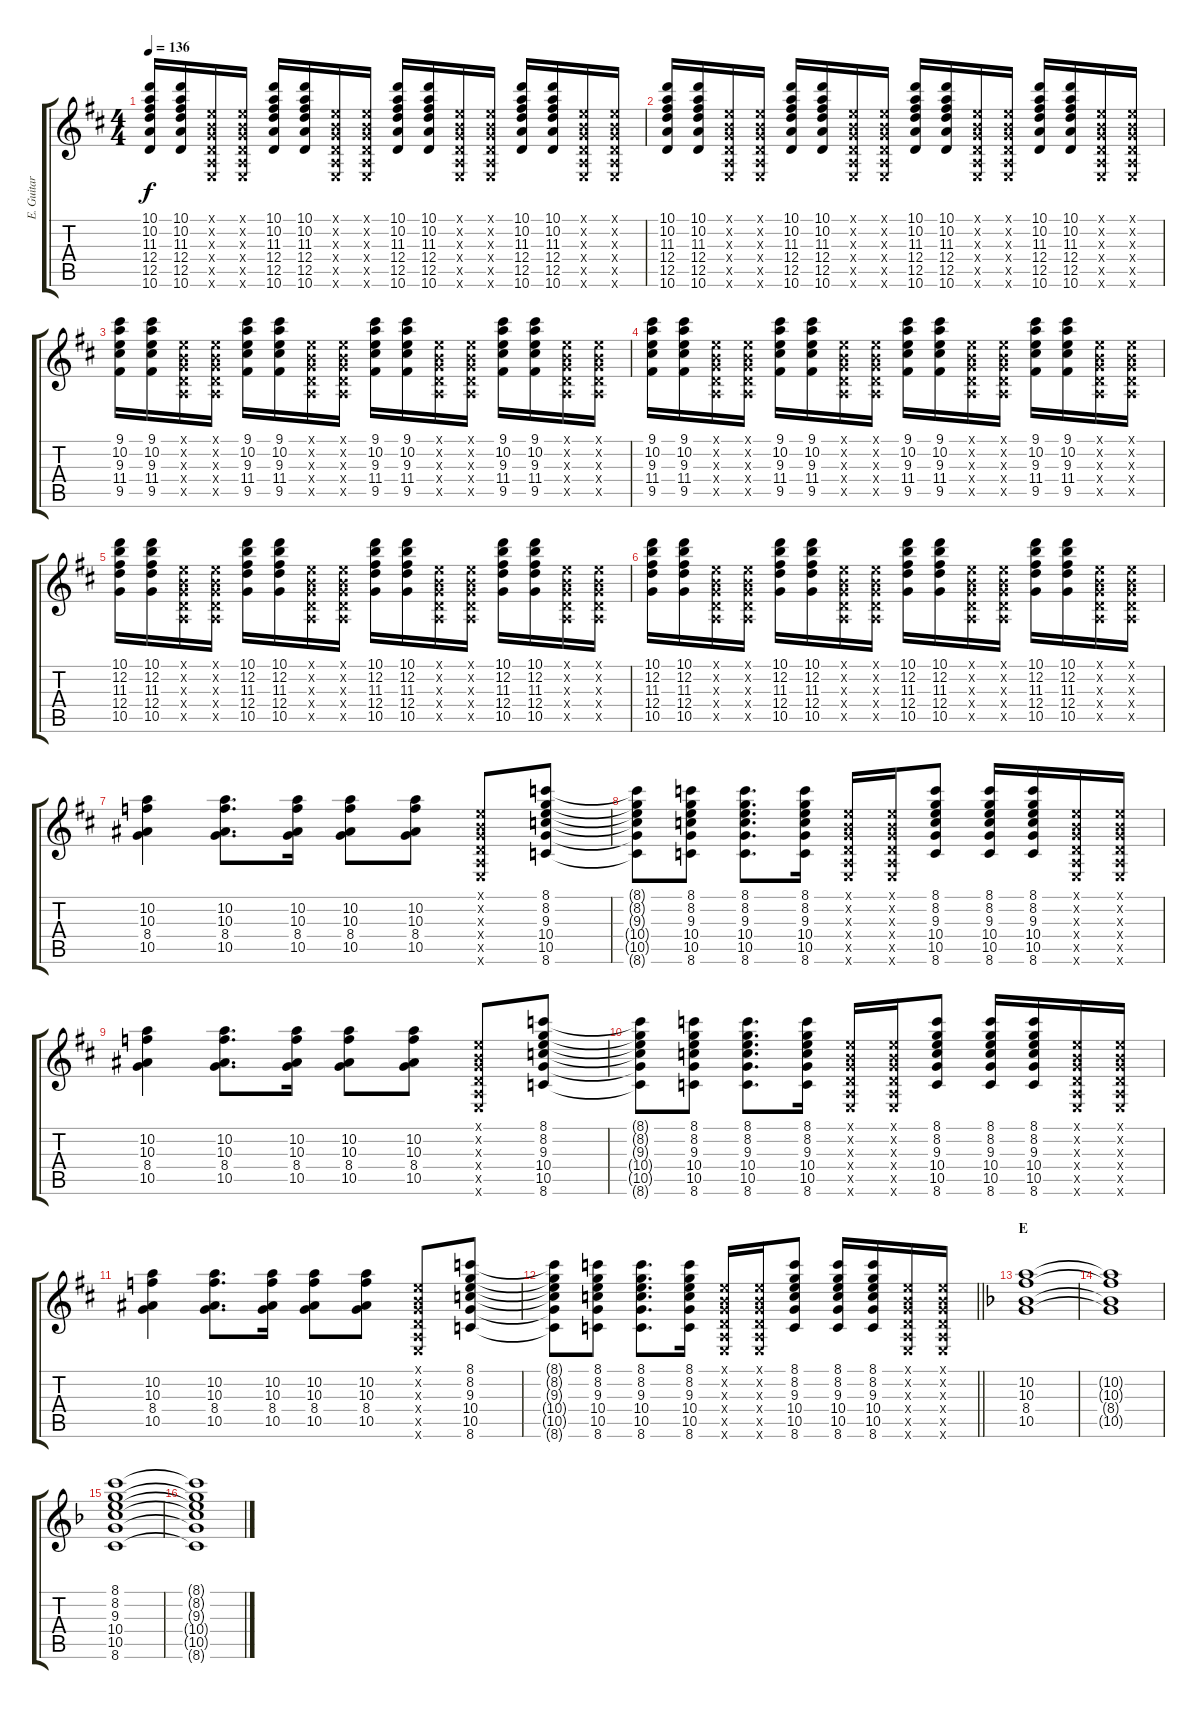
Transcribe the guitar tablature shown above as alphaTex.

\track ("E. Guitar III" "E. Guitar ") {instrument overdrivenguitar}
\staff {score tabs}
\tuning (E4 B3 G3 D3 A2 E2) {hide}
\ts (4 4)
\tempo 136
\clef g2
\ks d
(10.1 10.2 11.3 12.4 12.5 10.6).16{dy f} (10.1 10.2 11.3 12.4 12.5 10.6).16 (0.1{x} 0.2{x} 0.3{x} 0.4{x} 0.5{x} 0.6{x}).16 (0.1{x} 0.2{x} 0.3{x} 0.4{x} 0.5{x} 0.6{x}).16 (10.1 10.2 11.3 12.4 12.5 10.6).16 (10.1 10.2 11.3 12.4 12.5 10.6).16 (0.1{x} 0.2{x} 0.3{x} 0.4{x} 0.5{x} 0.6{x}).16 (0.1{x} 0.2{x} 0.3{x} 0.4{x} 0.5{x} 0.6{x}).16 (10.1 10.2 11.3 12.4 12.5 10.6).16 (10.1 10.2 11.3 12.4 12.5 10.6).16 (0.1{x} 0.2{x} 0.3{x} 0.4{x} 0.5{x} 0.6{x}).16 (0.1{x} 0.2{x} 0.3{x} 0.4{x} 0.5{x} 0.6{x}).16 (10.1 10.2 11.3 12.4 12.5 10.6).16 (10.1 10.2 11.3 12.4 12.5 10.6).16 (0.1{x} 0.2{x} 0.3{x} 0.4{x} 0.5{x} 0.6{x}).16 (0.1{x} 0.2{x} 0.3{x} 0.4{x} 0.5{x} 0.6{x}).16 |
(10.1 10.2 11.3 12.4 12.5 10.6).16 (10.1 10.2 11.3 12.4 12.5 10.6).16 (0.1{x} 0.2{x} 0.3{x} 0.4{x} 0.5{x} 0.6{x}).16 (0.1{x} 0.2{x} 0.3{x} 0.4{x} 0.5{x} 0.6{x}).16 (10.1 10.2 11.3 12.4 12.5 10.6).16 (10.1 10.2 11.3 12.4 12.5 10.6).16 (0.1{x} 0.2{x} 0.3{x} 0.4{x} 0.5{x} 0.6{x}).16 (0.1{x} 0.2{x} 0.3{x} 0.4{x} 0.5{x} 0.6{x}).16 (10.1 10.2 11.3 12.4 12.5 10.6).16 (10.1 10.2 11.3 12.4 12.5 10.6).16 (0.1{x} 0.2{x} 0.3{x} 0.4{x} 0.5{x} 0.6{x}).16 (0.1{x} 0.2{x} 0.3{x} 0.4{x} 0.5{x} 0.6{x}).16 (10.1 10.2 11.3 12.4 12.5 10.6).16 (10.1 10.2 11.3 12.4 12.5 10.6).16 (0.1{x} 0.2{x} 0.3{x} 0.4{x} 0.5{x} 0.6{x}).16 (0.1{x} 0.2{x} 0.3{x} 0.4{x} 0.5{x} 0.6{x}).16 |
(9.1 10.2 9.3 11.4 9.5).16 (9.1 10.2 9.3 11.4 9.5).16 (0.1{x} 0.2{x} 0.3{x} 0.4{x} 0.5{x}).16 (0.1{x} 0.2{x} 0.3{x} 0.4{x} 0.5{x}).16 (9.1 10.2 9.3 11.4 9.5).16 (9.1 10.2 9.3 11.4 9.5).16 (0.1{x} 0.2{x} 0.3{x} 0.4{x} 0.5{x}).16 (0.1{x} 0.2{x} 0.3{x} 0.4{x} 0.5{x}).16 (9.1 10.2 9.3 11.4 9.5).16 (9.1 10.2 9.3 11.4 9.5).16 (0.1{x} 0.2{x} 0.3{x} 0.4{x} 0.5{x}).16 (0.1{x} 0.2{x} 0.3{x} 0.4{x} 0.5{x}).16 (9.1 10.2 9.3 11.4 9.5).16 (9.1 10.2 9.3 11.4 9.5).16 (0.1{x} 0.2{x} 0.3{x} 0.4{x} 0.5{x}).16 (0.1{x} 0.2{x} 0.3{x} 0.4{x} 0.5{x}).16 |
(9.1 10.2 9.3 11.4 9.5).16 (9.1 10.2 9.3 11.4 9.5).16 (0.1{x} 0.2{x} 0.3{x} 0.4{x} 0.5{x}).16 (0.1{x} 0.2{x} 0.3{x} 0.4{x} 0.5{x}).16 (9.1 10.2 9.3 11.4 9.5).16 (9.1 10.2 9.3 11.4 9.5).16 (0.1{x} 0.2{x} 0.3{x} 0.4{x} 0.5{x}).16 (0.1{x} 0.2{x} 0.3{x} 0.4{x} 0.5{x}).16 (9.1 10.2 9.3 11.4 9.5).16 (9.1 10.2 9.3 11.4 9.5).16 (0.1{x} 0.2{x} 0.3{x} 0.4{x} 0.5{x}).16 (0.1{x} 0.2{x} 0.3{x} 0.4{x} 0.5{x}).16 (9.1 10.2 9.3 11.4 9.5).16 (9.1 10.2 9.3 11.4 9.5).16 (0.1{x} 0.2{x} 0.3{x} 0.4{x} 0.5{x}).16 (0.1{x} 0.2{x} 0.3{x} 0.4{x} 0.5{x}).16 |
(10.1 12.2 11.3 12.4 10.5).16 (10.1 12.2 11.3 12.4 10.5).16 (0.1{x} 0.2{x} 0.3{x} 0.4{x} 0.5{x}).16 (0.1{x} 0.2{x} 0.3{x} 0.4{x} 0.5{x}).16 (10.1 12.2 11.3 12.4 10.5).16 (10.1 12.2 11.3 12.4 10.5).16 (0.1{x} 0.2{x} 0.3{x} 0.4{x} 0.5{x}).16 (0.1{x} 0.2{x} 0.3{x} 0.4{x} 0.5{x}).16 (10.1 12.2 11.3 12.4 10.5).16 (10.1 12.2 11.3 12.4 10.5).16 (0.1{x} 0.2{x} 0.3{x} 0.4{x} 0.5{x}).16 (0.1{x} 0.2{x} 0.3{x} 0.4{x} 0.5{x}).16 (10.1 12.2 11.3 12.4 10.5).16 (10.1 12.2 11.3 12.4 10.5).16 (0.1{x} 0.2{x} 0.3{x} 0.4{x} 0.5{x}).16 (0.1{x} 0.2{x} 0.3{x} 0.4{x} 0.5{x}).16 |
(10.1 12.2 11.3 12.4 10.5).16 (10.1 12.2 11.3 12.4 10.5).16 (0.1{x} 0.2{x} 0.3{x} 0.4{x} 0.5{x}).16 (0.1{x} 0.2{x} 0.3{x} 0.4{x} 0.5{x}).16 (10.1 12.2 11.3 12.4 10.5).16 (10.1 12.2 11.3 12.4 10.5).16 (0.1{x} 0.2{x} 0.3{x} 0.4{x} 0.5{x}).16 (0.1{x} 0.2{x} 0.3{x} 0.4{x} 0.5{x}).16 (10.1 12.2 11.3 12.4 10.5).16 (10.1 12.2 11.3 12.4 10.5).16 (0.1{x} 0.2{x} 0.3{x} 0.4{x} 0.5{x}).16 (0.1{x} 0.2{x} 0.3{x} 0.4{x} 0.5{x}).16 (10.1 12.2 11.3 12.4 10.5).16 (10.1 12.2 11.3 12.4 10.5).16 (0.1{x} 0.2{x} 0.3{x} 0.4{x} 0.5{x}).16 (0.1{x} 0.2{x} 0.3{x} 0.4{x} 0.5{x}).16 |
(10.2 10.3 8.4 10.5).4 (10.2 10.3 8.4 10.5).8{d} (10.2 10.3 8.4 10.5).16 (10.2 10.3 8.4 10.5).8 (10.2 10.3 8.4 10.5).8 (0.1{x} 0.2{x} 0.3{x} 0.4{x} 0.5{x} 0.6{x}).8 (8.1 8.2 9.3 10.4 10.5 8.6).8 |
(8.1{t} 8.2{t} 9.3{t} 10.4{t} 10.5{t} 8.6{t}).8 (8.1 8.2 9.3 10.4 10.5 8.6).8 (8.1 8.2 9.3 10.4 10.5 8.6).8{d} (8.1 8.2 9.3 10.4 10.5 8.6).16 (0.1{x} 0.2{x} 0.3{x} 0.4{x} 0.5{x} 0.6{x}).16 (0.1{x} 0.2{x} 0.3{x} 0.4{x} 0.5{x} 0.6{x}).16 (8.1 8.2 9.3 10.4 10.5 8.6).8 (8.1 8.2 9.3 10.4 10.5 8.6).16 (8.1 8.2 9.3 10.4 10.5 8.6).16 (0.1{x} 0.2{x} 0.3{x} 0.4{x} 0.5{x} 0.6{x}).16 (0.1{x} 0.2{x} 0.3{x} 0.4{x} 0.5{x} 0.6{x}).16 |
(10.2 10.3 8.4 10.5).4 (10.2 10.3 8.4 10.5).8{d} (10.2 10.3 8.4 10.5).16 (10.2 10.3 8.4 10.5).8 (10.2 10.3 8.4 10.5).8 (0.1{x} 0.2{x} 0.3{x} 0.4{x} 0.5{x} 0.6{x}).8 (8.1 8.2 9.3 10.4 10.5 8.6).8 |
(8.1{t} 8.2{t} 9.3{t} 10.4{t} 10.5{t} 8.6{t}).8 (8.1 8.2 9.3 10.4 10.5 8.6).8 (8.1 8.2 9.3 10.4 10.5 8.6).8{d} (8.1 8.2 9.3 10.4 10.5 8.6).16 (0.1{x} 0.2{x} 0.3{x} 0.4{x} 0.5{x} 0.6{x}).16 (0.1{x} 0.2{x} 0.3{x} 0.4{x} 0.5{x} 0.6{x}).16 (8.1 8.2 9.3 10.4 10.5 8.6).8 (8.1 8.2 9.3 10.4 10.5 8.6).16 (8.1 8.2 9.3 10.4 10.5 8.6).16 (0.1{x} 0.2{x} 0.3{x} 0.4{x} 0.5{x} 0.6{x}).16 (0.1{x} 0.2{x} 0.3{x} 0.4{x} 0.5{x} 0.6{x}).16 |
(10.2 10.3 8.4 10.5).4 (10.2 10.3 8.4 10.5).8{d} (10.2 10.3 8.4 10.5).16 (10.2 10.3 8.4 10.5).8 (10.2 10.3 8.4 10.5).8 (0.1{x} 0.2{x} 0.3{x} 0.4{x} 0.5{x} 0.6{x}).8 (8.1 8.2 9.3 10.4 10.5 8.6).8 |
\barLineRight lightlight
(8.1{t} 8.2{t} 9.3{t} 10.4{t} 10.5{t} 8.6{t}).8 (8.1 8.2 9.3 10.4 10.5 8.6).8 (8.1 8.2 9.3 10.4 10.5 8.6).8{d} (8.1 8.2 9.3 10.4 10.5 8.6).16 (0.1{x} 0.2{x} 0.3{x} 0.4{x} 0.5{x} 0.6{x}).16 (0.1{x} 0.2{x} 0.3{x} 0.4{x} 0.5{x} 0.6{x}).16 (8.1 8.2 9.3 10.4 10.5 8.6).8 (8.1 8.2 9.3 10.4 10.5 8.6).16 (8.1 8.2 9.3 10.4 10.5 8.6).16 (0.1{x} 0.2{x} 0.3{x} 0.4{x} 0.5{x} 0.6{x}).16 (0.1{x} 0.2{x} 0.3{x} 0.4{x} 0.5{x} 0.6{x}).16 |
\section ("" "E")
\ks f
(10.2 10.3 8.4 10.5).1 |
(10.2{t} 10.3{t} 8.4{t} 10.5{t}).1 |
(8.1 8.2 9.3 10.4 10.5 8.6).1 |
(8.1{t} 8.2{t} 9.3{t} 10.4{t} 10.5{t} 8.6{t}).1
